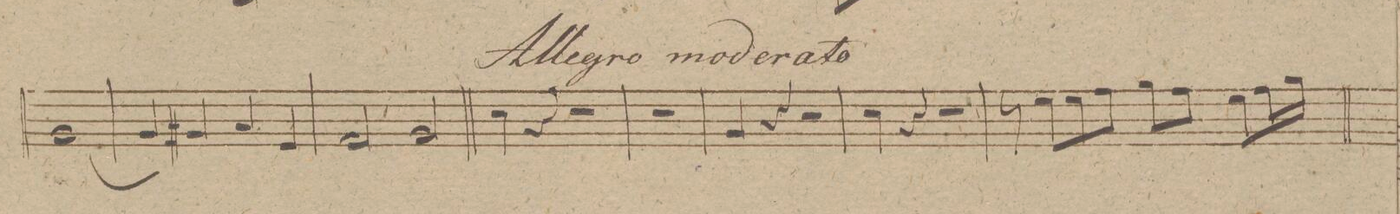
**kern	**dynam
*I"Fagotto 1mo	*
*clefF4	*
*k[f#c#g#d#]	*
*met(c)	*
*M4/4	*
[1BB/	.
=25	=25
4BB/]	.
4BB#X/	.
4C#/	.
4GG#/	.
=26	=26
2AA/	.
2BB/	.
=27||	=27||
4E\	.
4r	.
2r	.
=28	=28
1r	.
=29	=29
4BB/	.
4r	.
2r	.
=30	=30
4E\	.
4r	.
2r	.
=31	=31
8r	.
8G#\L	.
8G#\	.
8A\J	.
8B\L	.
8A\J	.
8G#\L	.
16A\L	.
16B\JJ	.
=32	=32
*-	*-
